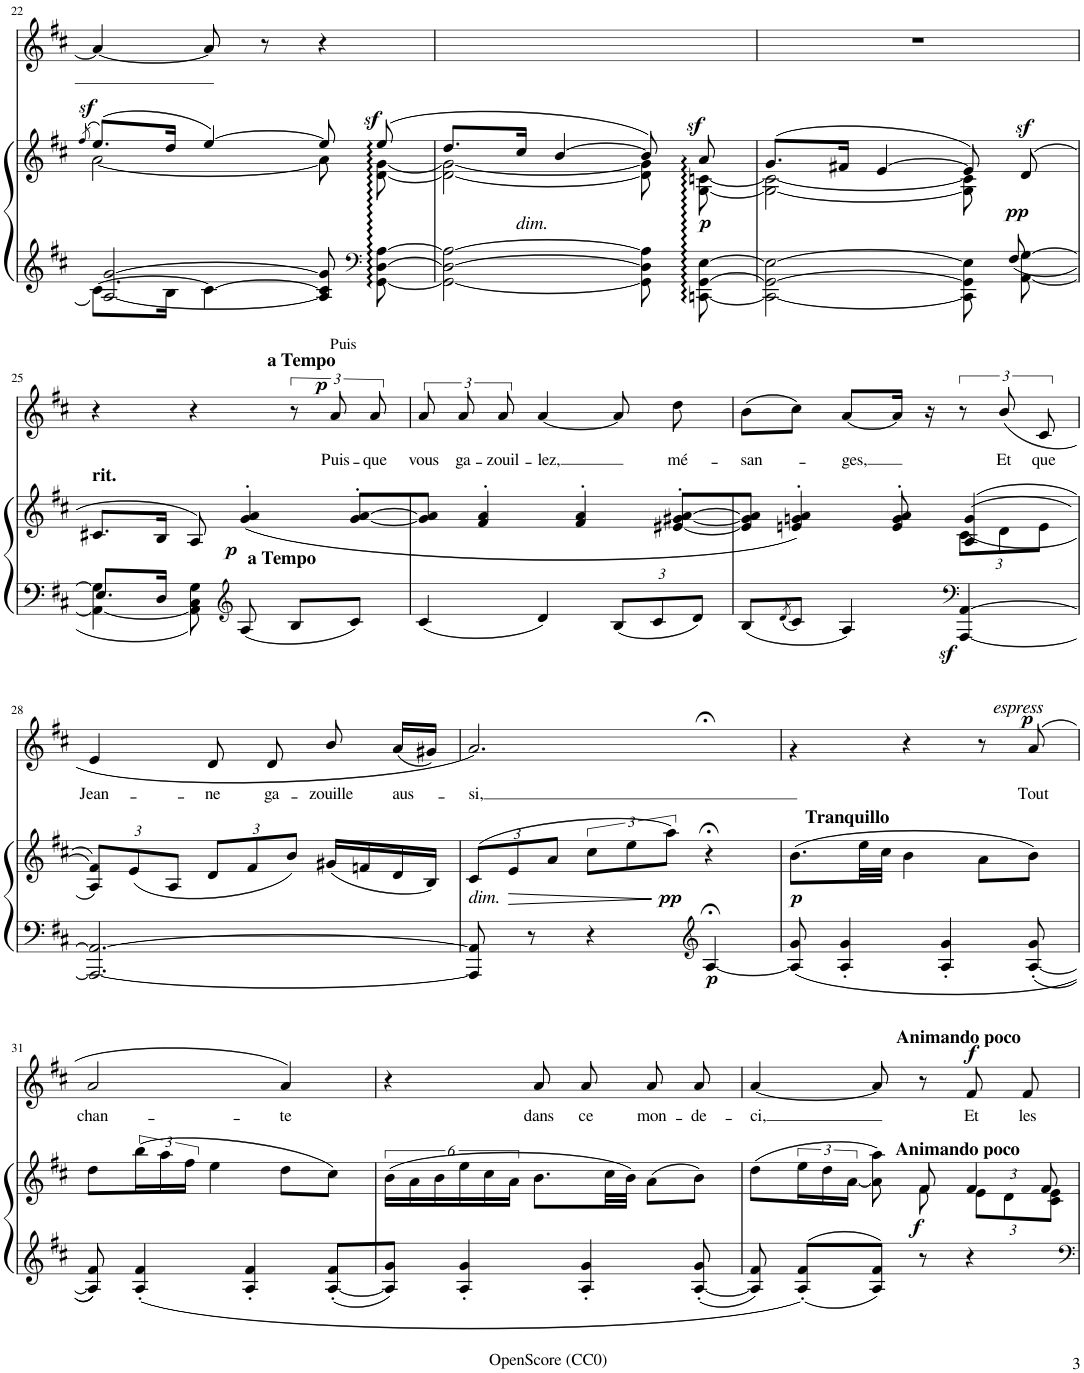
**kern	**kern	**dynam	**kern	**text	**dynam
*part2	*part2	*part2	*part1	*part1	*part1
*staff3	*staff2	*staff2/3	*staff1	*staff1	*staff1
*I"Piano	*	*	*I"Voice	*	*
*I'Pno	*	*	*	*	*
!!LO:PB:g=z
*clefG2	*clefG2	*	*clefG2	*	*
*k[f#c#]	*k[f#c#]	*	*k[f#c#]	*	*
*M3/4	*M3/4	*	*M3/4	*	*
=22	=22	=22	=22	=22	=22
.	(8qff#/	.	.	.	.
*^	*^	*	*	*	*
!	!	!	!	!LO:DY:a	!	!	!
[<2A/ [2g/	[>8.c#\L	(8.ee/L)	[2a\	sf	4a/_	.	.
.	16B\Jk	16dd/Jk	.	.	.	.	.
.	4c#\_	[>4ee/)	.	.	8a/]	.	.
.	.	.	.	.	8r	.	.
8A/] 8c#/] 8g/]	4ryy	8ee/]	8a\]	.	4r	.	.
*clefF4	*	*	*	*	*	*	*
!	!	!	!	!LO:DY:a	!	!	!
[8GG\ [>8D\ [>8A\	.	(8ee/	[8d\ [8g\	sf	.	.	.
*v	*v	*	*	*	*	*	*
=23	=23	=23	=23	=23	=23	=23
2GG\_ 2D\_ 2A\_	8.dd/L	2d\_ 2g\_	.	2.ryy	.	.
!	!LO:TX:b:i:t=dim.	!	!	!	!	!
.	16cc#/Jk	.	.	.	.	.
.	[4b/	.	.	.	.	.
8GG\] 8D\] 8A\]	8b/])	8d\] 8g\]	.	.	.	.
!	!	!	!LO:DY:a	!	!	!
!	!	!	!LO:DY:n=1:b	!	!	!
[8CCn\ [8GG\ [8E\	8a/	[8G\ [8cn\	sf p	.	.	.
=24	=24	=24	=24	=24	=24	=24
*^	*	*	*	*	*	*
2CC\_ 2GG\_ 2E\_	8ryy	(8.g/L	2G\_ 2c\_	.	2.r	.	.
*v	*v	*	*	*	*	*	*
.	16f#X/Jk	.	.	.	.	.
.	[4e/	.	.	.	.	.
8CC\] 8GG\] 8E\]	8e/])	8G\] 8c\]	.	.	.	.
*^	*	*	*	*	*	*
!	!	!	!	!LO:DY:a=2	!	!	!
!	!	!	!	!LO:DY:n=1:a	!	!	!
[8AA\ [>8G\	8F#/	(>8d/	8ryy	pp sf	.	.	.
!!LO:LB:g=z
=25	=25	=25	=25	=25	=25	=25	=25
!	!	!LO:TX:a:B:t=rit.	!	!	!	!	!
*	*	*v	*v	*	*	*	*
4AA\_ 4G\]	8.E/L	8.c#X/L	.	4r	.	.
.	16D/Jk	16B/Jk	.	.	.	.
8AA\] 8C#\ 8G\	2ryy	8A/)	.	4r	.	.
*clefG2	*	*	*	*	*	*
!LO:TX:a:B:t=a Tempo	!	!	!	!	!	!
!	!	!	!LO:DY:b	!	!	!
8A/	.	(4g/'> 4a/'>	p	.	.	.
!	!	!	!	!LO:TX:a:B:t=a Tempo	!	!
8B/L	.	.	.	12r	.	.
!	!	!	!	!LO:TX:a:t=Puis	!	!
!	!	!	!	!	!LO:LY:b	!LO:DY:a
.	.	.	.	12a/	Puis-	p
8c#/J	.	[8g/'> [8a/'>L	.	.	.	.
!	!	!	!	!	!LO:LY:b	!
.	.	.	.	12a/	-que	.
*v	*v	*	*	*	*	*
=26	=26	=26	=26	=26	=26
!	!	!	!	!LO:LY:b	!
4c#/	8g/] 8a/]J	.	12a/	vous	.
!	!	!	!	!LO:LY:b	!
.	.	.	12a/	ga-	.
.	4f#/'> 4a/'>	.	.	.	.
!	!	!	!	!LO:LY:b	!
.	.	.	12a/	-zouil-	.
!	!	!	!	!LO:LY:b	!
4d/	.	.	[4a/	-lez,	.
.	4f#/'> 4a/'>	.	.	.	.
*Xbrackettup	*	*	*	*	*
12B/L	.	.	8a/]	.	.
12c#/	.	.	.	.	.
!	!	!	!	!LO:LY:b	!
.	[8e#X/'> [8g#X/'> [8a/'>L	.	8dd\	mé-	.
12d/J	.	.	.	.	.
=27	=27	=27	=27	=27	=27
*	*^	*	*	*	*
!	!	!	!	!	!LO:LY:b	!
8B/L	8e#/] 8g#/] 8a/]J	2ryy	.	(8b\L	-san-	.
8qd/	.	.	.	.	.	.
8c#/J	4en/'> 4gn/'> 4a/'>)	.	.	8cc#\J)	.	.
!	!	!	!	!	!LO:LY:b	!
4A/	.	.	.	[<8a/L	-ges,	.
.	8e/'> 8g/'> 8a/'>	.	.	16a/Jk]	.	.
.	.	.	.	16r	.	.
*clefF4	*	*	*	*	*	*
*	*	*Xbrackettup	*	*	*	*
[4AAA/z< [4AA/z<	((>(<4A/ 4g/	12c#\L	.	12r	.	.
!	!	!	!	!	!LO:LY:b	!
.	.	12d\	.	(12b/	Et	.
!	!	!	!	!	!LO:LY:b	!
.	.	12e\J	.	12c#/	que	.
!!LO:LB:g=z
=28	=28	=28	=28	=28	=28	=28
!	!	!	!	!	!LO:LY:b	!
*	*v	*v	*	*	*	*
2.AAA/_ 2.AA/_	12A/ 12f#/L)))	.	4e/	Jean-	.
.	(12e/	.	.	.	.
.	12A/J	.	.	.	.
!	!	!	!	!LO:LY:b	!
.	12d/L	.	8d/	-ne	.
.	12f#/	.	.	.	.
!	!	!	!	!LO:LY:b	!
.	.	.	8d/	ga-	.
.	12b/J)	.	.	.	.
!	!	!	!	!LO:LY:b	!
.	(16g#X/LL	.	8b/	-zouille	.
.	16fn/	.	.	.	.
!	!	!	!	!LO:LY:b	!
.	16d/	.	(<16a/LL	aus-	.
.	16B/JJ)	.	16g#X/JJ)	.	.
=29	=29	=29	=29	=29	=29
!	!LO:TX:b:i:t=dim.	!	!	!	!
!	!	!	!	!LO:LY:b	!
8AAA/] 8AA/]	(12c#/L	.	2.a/)	-si,	.
!	!	!LO:HP:b	!	!	!
.	12e/	>	.	.	.
8r	.	.	.	.	.
.	12a/J	.	.	.	.
*	*brackettup	*	*	*	*
4r	12cc#\L	.	.	.	.
.	12ee\	.	.	.	.
!	!	!LO:DY:n=1:b	!	!	!
.	12aa\J)	] pp	.	.	.
*clefG2	*	*	*	*	*
!	!	!LO:DY:n=2:b=2	!	!	!
[4A;</	4r;<	p	.	.	.
=30	=30	=30	=30	=30	=30
!	!LO:TX:a:B:t=Tranquillo	!	!	!	!
!	!	!LO:DY:b	!LO:N:head=open	!	!
*	*	*	*^	*	*
8A/] 8g/	(8.b\L	p	4cc#	4r	.	.
4A/' 4g/'	.	.	.	.	.	.
.	32ee\LL	.	.	.	.	.
.	32cc#\JJJ	.	.	.	.	.
.	4b\	.	4r	2ryy	.	.
4A/' 4g/'	.	.	.	.	.	.
!	!	!	!LO:TX:a:i:t=espress	!	!	!
.	8a\L	.	8r	.	.	.
!	!	!	!	!	!LO:LY:b	!LO:DY:a
[8A/'< 8g/'<	8b\J)	.	(>8a/	.	Tout	p
*	*	*	*v	*v	*	*
!!LO:LB:g=z
=31	=31	=31	=31	=31	=31
!	!	!	!	!LO:LY:b	!
8A/] 8f#/	8dd\L	.	2a/	chan-	.
4A/' 4f#/'	(24bb\L	.	.	.	.
.	24aa\	.	.	.	.
.	24ff#\JJ	.	.	.	.
.	4ee\	.	.	.	.
4A/' 4f#/'	.	.	.	.	.
!	!	!	!	!LO:LY:b	!
.	8dd\L	.	4a/)	-te	.
[8A/' 8f#/'L	8cc#\J)	.	.	.	.
=32	=32	=32	=32	=32	=32
8A/] 8g/J	(24b\LL	.	4r	.	.
.	24a\	.	.	.	.
.	24b\	.	.	.	.
4A/' 4g/'	24ee\	.	.	.	.
.	24cc#\	.	.	.	.
.	24a\JJ	.	.	.	.
!	!	!	!	!LO:LY:b	!
.	8.b\L	.	8a/	dans	.
!	!	!	!	!LO:LY:b	!
4A/' 4g/'	.	.	8a/	ce	.
.	32cc#\LL	.	.	.	.
.	32b\JJJ)	.	.	.	.
!	!	!	!	!LO:LY:b	!
.	(>8a\L	.	8a/	mon-	.
!	!	!	!	!LO:LY:b	!
[8A/' 8g/'	8b\J)	.	8a/	-de-	.
=33	=33	=33	=33	=33	=33
*	*^	*	*	*	*
!	!	!	!	!	!LO:LY:b	!
8A/] 8f#/	(8dd\L	4.ryy	.	[4a/	-ci,	.
8A/' 8f#/'L	24ee\L	.	.	.	.	.
.	24dd\	.	.	.	.	.
.	[<24a\JJ	.	.	.	.	.
8A/ 8f#/J	8a\] 8aa\)	.	.	8a/]	.	.
!	!	!	!	!LO:TX:a:B:t=Animando poco	!	!
!	!LO:TX:a:B:t=Animando poco	!	!	!	!	!
!	!	!	!LO:DY:b	!	!	!
8r	8f#/	8f#\	f	8r	.	.
*	*Xbrackettup	*	*	*	*	*
!	!	!	!	!	!LO:LY:b	!LO:DY:a
4r	6f#/	12e\L	.	8f#/	Et	f
.	.	12d\	.	.	.	.
!	!	!	!	!	!LO:LY:b	!
.	.	.	.	8f#/	les	.
.	12f#/	12c#\ 12e\J	.	.	.	.
*	*v	*v	*	*	*	*
=	=	=	=	=	=
*-	*-	*-	*-	*-	*-
